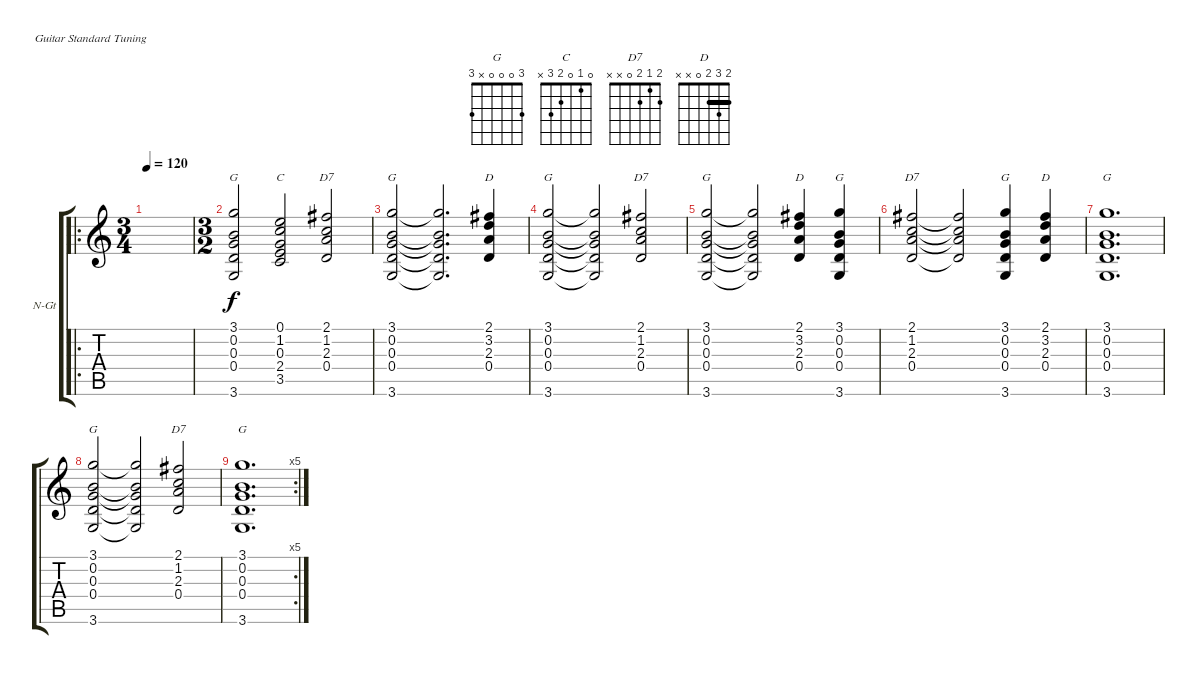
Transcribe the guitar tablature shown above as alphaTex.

\defaultSystemsLayout 4
\bracketExtendMode groupsimilarinstruments
\firstSystemTrackNameOrientation horizontal
\otherSystemsTrackNameOrientation horizontal
\track ("Nylon Guitar" "N-Gt") {instrument acousticguitarnylon}
\staff {score tabs}
\tuning (E4 B3 G3 D3 A2 E2)
\chord ("G" 3 0 0 0 x 3)
\chord ("C" 0 1 0 2 3 x)
\chord ("D7" 2 1 2 0 x x)
\chord ("D" 2 3 2 0 x x) {barre 2}
\ro
\ts (3 4)
\tempo 120
\clef g2
\scale
0.39527
\ks c
|
\ts (3 2)
\scale
0.39527 (3.6 0.4 0.3 0.2 3.1).2{ch "G"} (3.5 2.4 0.3 1.2 0.1).2{ch "C"} (2.1 1.2 2.3 0.4).2{ch "D7"} |
\scale
0.209459 (3.6 0.4 0.3 0.2 3.1).2{ch "G"} (3.6{t} 0.4{t} 0.3{t} 0.2{t} 3.1{t}).2{d} (2.1 3.2 2.3 0.4).4{ch "D"} |
\scale
0.333333 (3.6 0.4 0.3 0.2 3.1).2{ch "G"} (3.6{t} 0.4{t} 0.3{t} 0.2{t} 3.1{t}).2 (2.1 1.2 2.3 0.4).2{ch "D7"} |
\scale
0.333333 (3.6 0.4 0.3 0.2 3.1).2{ch "G"} (3.6{t} 0.4{t} 0.3{t} 0.2{t} 3.1{t}).2 (0.4 2.3 3.2 2.1).4{ch "D"} (3.6 0.4 0.3 0.2 3.1).4{ch "G"} |
\scale
0.333333 (0.4 2.3 1.2 2.1).2{ch "D7"} (0.4{t} 2.3{t} 1.2{t} 2.1{t}).2 (3.6 0.4 0.3 0.2 3.1).4{ch "G"} (0.4 2.3 3.2 2.1).4{ch "D"} |
(3.6 0.4 0.3 0.2 3.1).1{d ch "G"} |
(3.6 0.4 0.3 0.2 3.1).2{ch "G"} (3.6{t} 0.4{t} 0.3{t} 0.2{t} 3.1{t}).2 (2.1 1.2 2.3 0.4).2{ch "D7"} |
\rc 5
(3.6 0.4 0.3 0.2 3.1).1{d ch "G"}
